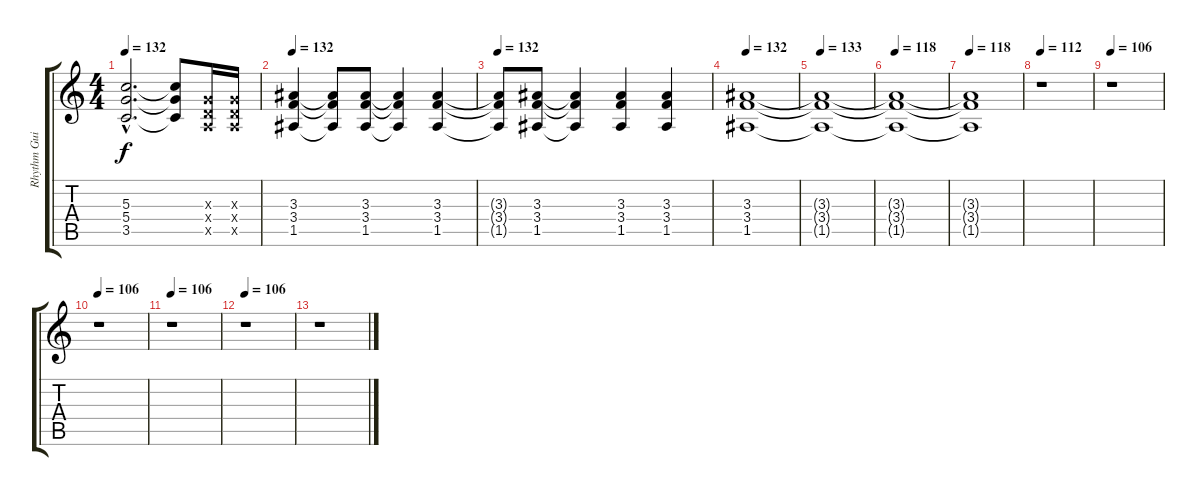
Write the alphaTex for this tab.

\track ("Rhythm Guitar 1" "Rhythm Gui") {instrument overdrivenguitar}
\staff {score tabs}
\tuning (E4 B3 G3 D3 A2 D2) {hide}
\ts (4 4)
\tempo 132
\clef g2
\ks c
(5.3{hac} 5.4{hac} 3.5{hac}).2{d dy f} (5.3{t} 5.4{t} 3.5{t}).8 (0.3{x} 0.4{x} 0.5{x}).16 (0.3{x} 0.4{x} 0.5{x}).16 |
\tempo 132
(3.3 3.4 1.5).4 (3.3{t} 3.4{t} 1.5{t}).8 (3.3 3.4 1.5).8 (3.3{t} 3.4{t} 1.5{t}).4 (3.3 3.4 1.5).4 |
\tempo 132
(3.3{t} 3.4{t} 1.5{t}).8 (3.3 3.4 1.5).8 (3.3{t} 3.4{t} 1.5{t}).4 (3.3 3.4 1.5).4 (3.3 3.4 1.5).4 |
\tempo 132
(3.3 3.4 1.5).1{volume 0} |
\tempo 133
(3.3{t} 3.4{t} 1.5{t}).1 |
\tempo 118
(3.3{t} 3.4{t} 1.5{t}).1 |
\tempo 118
(3.3{t} 3.4{t} 1.5{t}).1 |
\tempo 112
r.1 |
\tempo 106
r.1 |
\tempo 106
r.1 |
\tempo 106
r.1 |
\tempo 106
r.1 |
r.1
